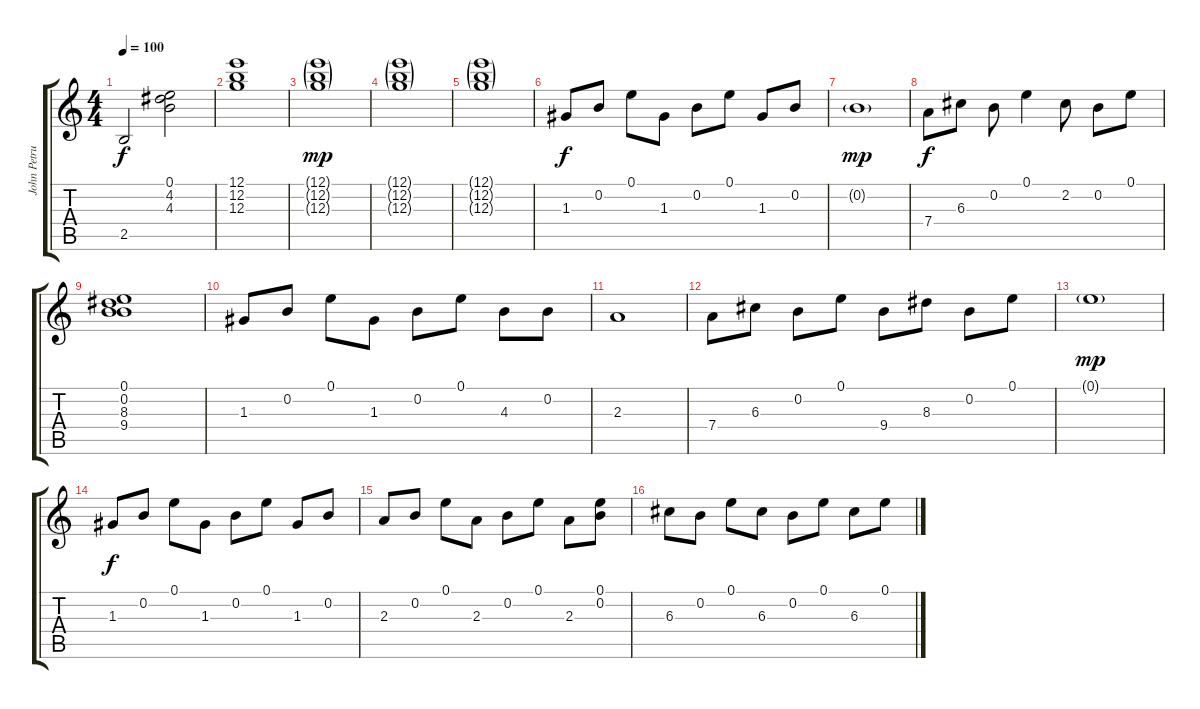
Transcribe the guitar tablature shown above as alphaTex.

\track ("John Petrucci Solo" "John Petru") {instrument electricguitarclean}
\staff {score tabs}
\tuning (E4 B3 G3 D3 A2 E2) {hide}
\ts (4 4)
\tempo 100
\clef g2
\ks c
2.5.2{dy f} (0.1 4.2 4.3).2 |
(12.1 12.2 12.3).1 |
(12.1{g} 12.2{g} 12.3{g}).1{dy mp} |
(12.1{g} 12.2{g} 12.3{g}).1 |
(12.1{g} 12.2{g} 12.3{g}).1 |
1.3.8{dy f volume 16} 0.2.8 0.1.8 1.3.8 0.2.8 0.1.8 1.3.8 0.2.8 |
0.2{g}.1{dy mp} |
7.4.8{dy f} 6.3.8 0.2.8 0.1.4 2.2.8 0.2.8 0.1.8 |
(0.1 0.2 8.3 9.4).1 |
1.3.8 0.2.8 0.1.8 1.3.8 0.2.8 0.1.8 4.3.8 0.2.8 |
2.3.1 |
7.4.8 6.3.8 0.2.8 0.1.8 9.4.8 8.3.8 0.2.8 0.1.8 |
0.1{g}.1{dy mp} |
1.3.8{dy f} 0.2.8 0.1.8 1.3.8 0.2.8 0.1.8 1.3.8 0.2.8 |
2.3.8 0.2.8 0.1.8 2.3.8 0.2.8 0.1.8 2.3.8 (0.1 0.2).8 |
6.3.8 0.2.8 0.1.8 6.3.8 0.2.8 0.1.8 6.3.8 0.1.8
